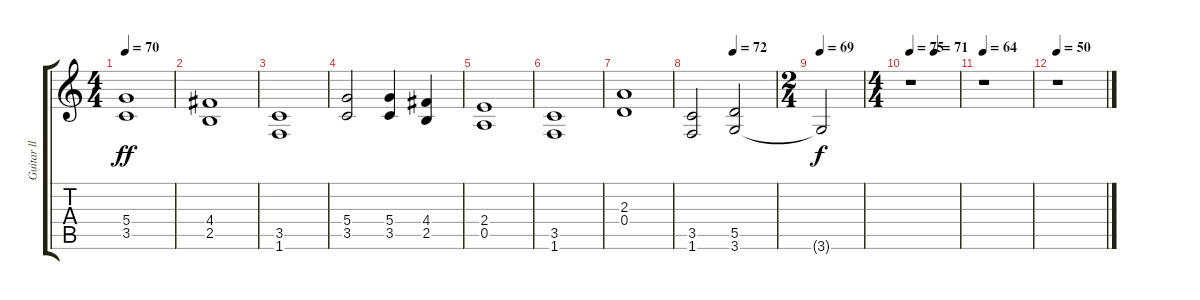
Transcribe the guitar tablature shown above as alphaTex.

\track ("Guitar ll" "Guitar ll") {instrument distortionguitar}
\staff {score tabs}
\tuning (E4 B3 G3 D3 A2 E2) {hide}
\ts (4 4)
\tempo 70
\clef g2
\ks c
(5.4 3.5).1{dy ff} |
(4.4 2.5).1 |
(3.5 1.6).1 |
(5.4 3.5).2 (5.4 3.5).4 (4.4 2.5).4 |
(2.4 0.5).1 |
(3.5 1.6).1 |
(2.3 0.4).1 |
\tempo (72 0.5)
(3.5 1.6).2 (5.5 3.6).2 |
\ts (2 4)
\tempo 69
3.6{t}.2{dy f} |
\ts (4 4)
\tempo 75
\tempo (71 0.5)
r.1 |
\tempo 64
r.1 |
\tempo 50
r.1
